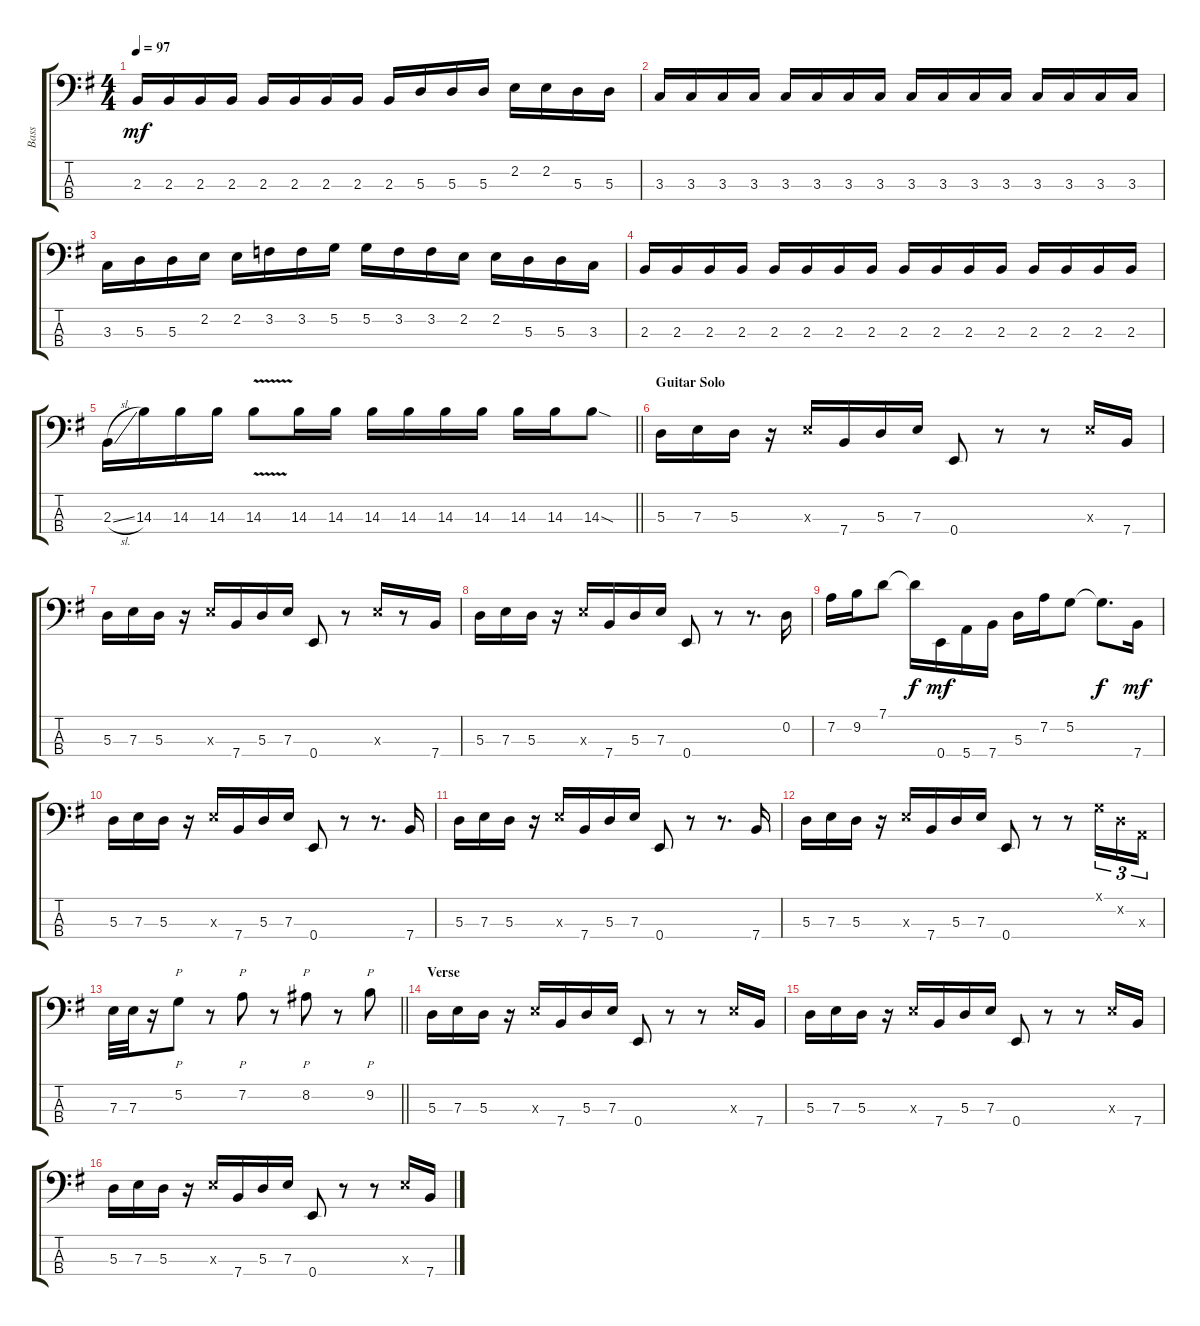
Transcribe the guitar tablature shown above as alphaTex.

\track ("Bass" "Bass") {instrument electricbassfinger}
\staff {score tabs}
\tuning (G2 D2 A1 E1) {hide}
\ts (4 4)
\tempo 97
\clef f4
\ks eminor
2.3.16{dy mf} 2.3.16 2.3.16 2.3.16 2.3.16 2.3.16 2.3.16 2.3.16 2.3.16 5.3.16 5.3.16 5.3.16 2.2.16 2.2.16 5.3.16 5.3.16 |
3.3.16 3.3.16 3.3.16 3.3.16 3.3.16 3.3.16 3.3.16 3.3.16 3.3.16 3.3.16 3.3.16 3.3.16 3.3.16 3.3.16 3.3.16 3.3.16 |
3.3.16 5.3.16 5.3.16 2.2.16 2.2.16 3.2.16 3.2.16 5.2.16 5.2.16 3.2.16 3.2.16 2.2.16 2.2.16 5.3.16 5.3.16 3.3.16 |
2.3.16 2.3.16 2.3.16 2.3.16 2.3.16 2.3.16 2.3.16 2.3.16 2.3.16 2.3.16 2.3.16 2.3.16 2.3.16 2.3.16 2.3.16 2.3.16 |
\barLineRight lightlight
2.3{sl}.16 14.3.16 14.3.16 14.3.16 14.3{v}.8 14.3.16 14.3.16 14.3.16 14.3.16 14.3.16 14.3.16 14.3.16 14.3.16 14.3{sod}.8 |
\section ("" "Guitar Solo")
5.3.16 7.3.16 5.3.16 r.16 7.3{x}.16 7.4.16 5.3.16 7.3.16 0.4.8 r.8 r.8 7.3{x}.16 7.4.16 |
5.3.16 7.3.16 5.3.16 r.16 7.3{x}.16 7.4.16 5.3.16 7.3.16 0.4.8 r.8 7.3{x}.16 r.8 7.4.16 |
5.3.16 7.3.16 5.3.16 r.16 7.3{x}.16 7.4.16 5.3.16 7.3.16 0.4.8 r.8 r.8{d} 0.2.16 |
7.2.16 9.2.16 7.1.8 7.1{t}.16{dy f} 0.4.16{dy mf} 5.4.16 7.4.16 5.3.16 7.2.16 5.2.8 5.2{t}.8{d dy f} 7.4.16{dy mf} |
5.3.16 7.3.16 5.3.16 r.16 7.3{x}.16 7.4.16 5.3.16 7.3.16 0.4.8 r.8 r.8{d} 7.4.16 |
5.3.16 7.3.16 5.3.16 r.16 7.3{x}.16 7.4.16 5.3.16 7.3.16 0.4.8 r.8 r.8{d} 7.4.16 |
5.3.16 7.3.16 5.3.16 r.16 7.3{x}.16 7.4.16 5.3.16 7.3.16 0.4.8 r.8 r.8 0.1{x}.16{tu (3 2)} 0.2{x}.16{tu (3 2)} 0.3{x}.16{tu (3 2)} |
\barLineRight lightlight
7.3.32 7.3.32 r.16 5.2.8{p} r.8 7.2.8{p} r.8 8.2.8{p} r.8 9.2.8{p} |
\section ("" "Verse")
5.3.16 7.3.16 5.3.16 r.16 7.3{x}.16 7.4.16 5.3.16 7.3.16 0.4.8 r.8 r.8 7.3{x}.16 7.4.16 |
5.3.16 7.3.16 5.3.16 r.16 7.3{x}.16 7.4.16 5.3.16 7.3.16 0.4.8 r.8 r.8 7.3{x}.16 7.4.16 |
5.3.16 7.3.16 5.3.16 r.16 7.3{x}.16 7.4.16 5.3.16 7.3.16 0.4.8 r.8 r.8 7.3{x}.16 7.4.16
